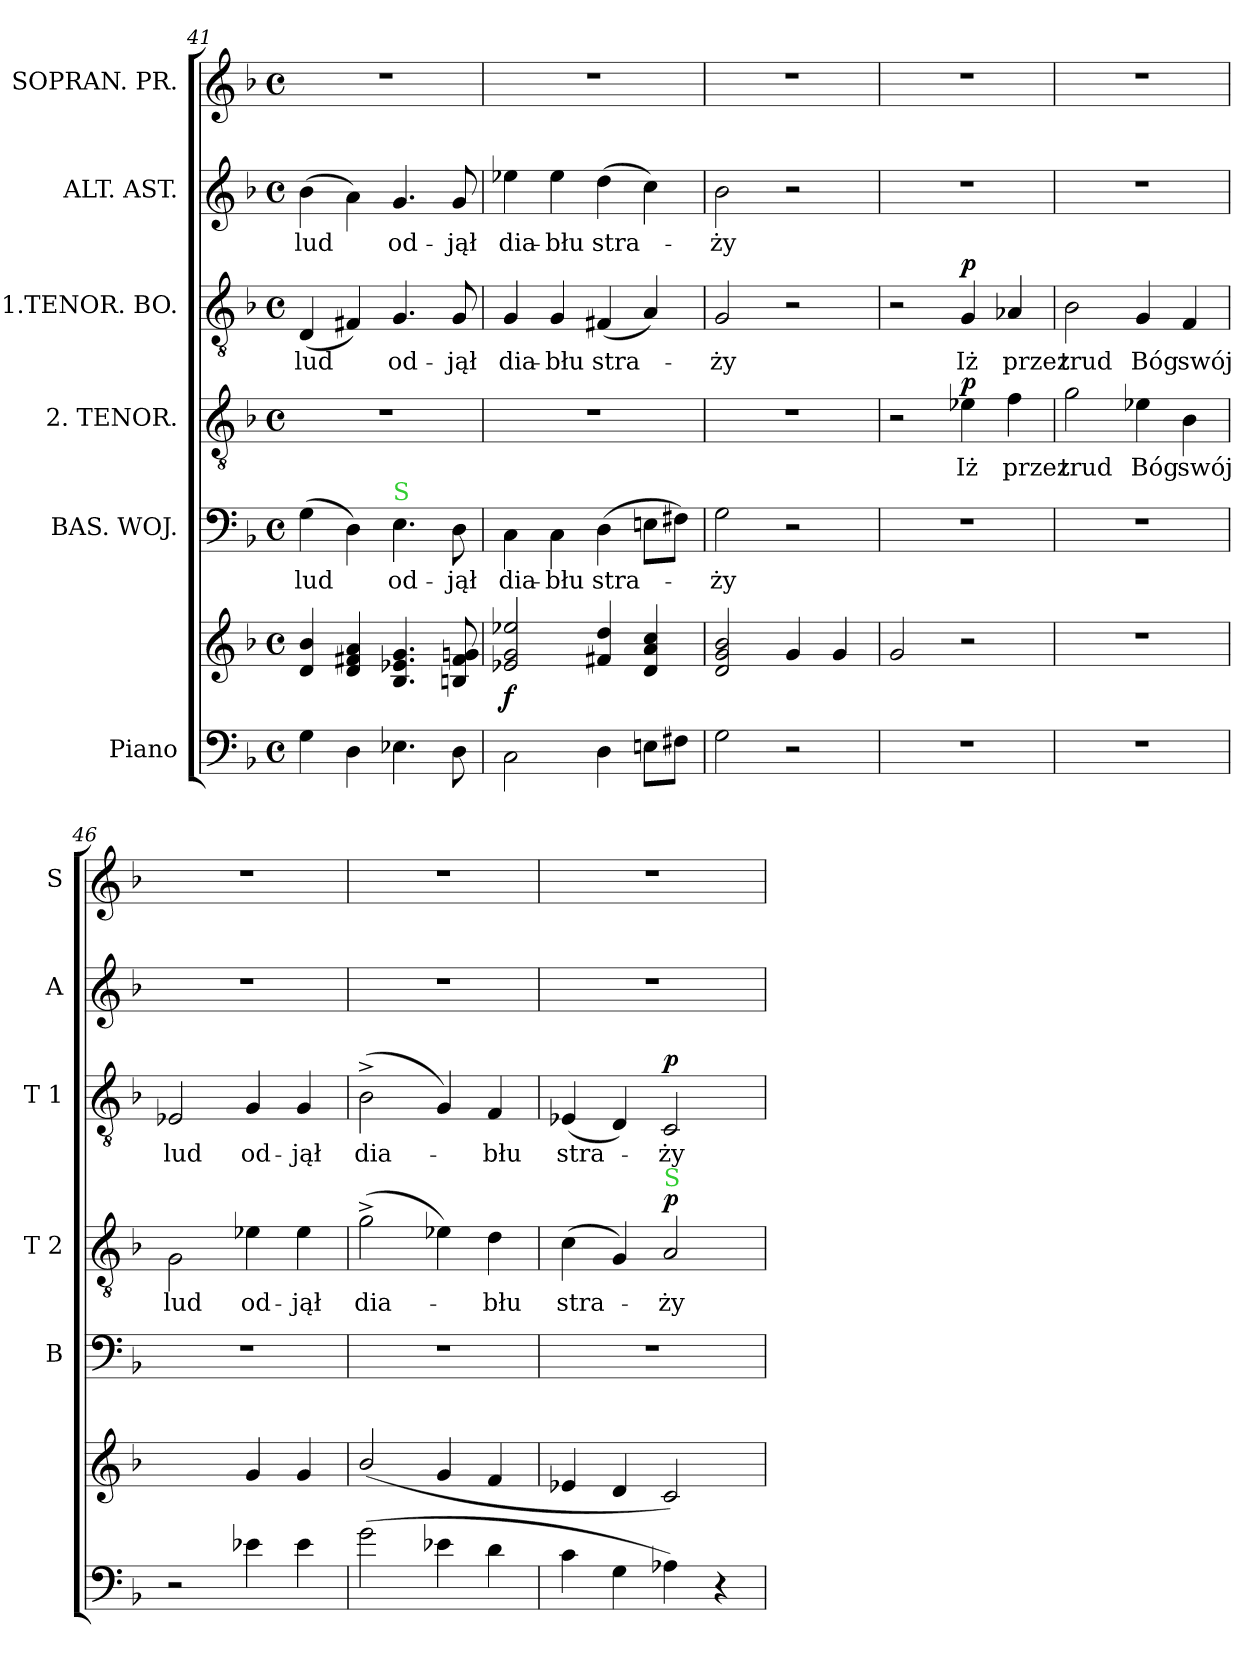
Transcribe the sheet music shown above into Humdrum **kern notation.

**kern	**kern	**dynam	**kern	**text	**kern	**text	**dynam	**kern	**text	**dynam	**kern	**text	**kern
*part6	*part6	*part6	*part5	*part5	*part4	*part4	*part4	*part3	*part3	*part3	*part2	*part2	*part1
*staff7	*staff6	*staff6/7	*staff5	*staff5	*staff4	*staff4	*staff4	*staff3	*staff3	*staff3	*staff2	*staff2	*staff1
*I"Piano	*	*	*I"BAS. WOJ.	*	*I"2. TENOR.	*	*	*I"1.TENOR. BO.	*	*	*I"ALT. AST.	*	*I"SOPRAN. PR.
*	*	*	*I'B	*	*I'T 2	*	*	*I'T 1	*	*	*I'A	*	*I'S
*clefF4	*clefG2	*	*clefF4	*	*clefGv2	*	*	*clefGv2	*	*	*clefG2	*	*clefG2
*k[b-]	*k[b-]	*	*k[b-]	*	*k[b-]	*	*	*k[b-]	*	*	*k[b-]	*	*k[b-]
*d:	*d:	*	*d:	*	*d:	*	*	*d:	*	*	*d:	*	*d:
*M4/4	*M4/4	*	*M4/4	*	*M4/4	*	*	*M4/4	*	*	*M4/4	*	*M4/4
*met(c)	*met(c)	*	*met(c)	*	*met(c)	*	*	*met(c)	*	*	*met(c)	*	*met(c)
=41	=41	=41	=41	=41	=41	=41	=41	=41	=41	=41	=41	=41	=41
4G\	4d/ 4b-/	.	(4G\	lud	1r	.	.	(4D/	lud	.	(4b-\	lud	1r
4D\	4d/ 4f#X/ 4a/	.	4D\)	.	.	.	.	4F#X/)	.	.	4a\)	.	.
!	!	!	!LO:TX:a:color=limegreen:t=S	!	!	!	!	!	!	!	!	!	!
4.E-X\	4.B-/ 4.e-X/ 4.g/	.	4.E\	od-	.	.	.	4.G/	od-	.	4.g/	od-	.
8D\	8Bn/ 8f#/ 8gn/	.	8D\	-jął	.	.	.	8G/	-jął	.	8g/	-jął	.
=42	=42	=42	=42	=42	=42	=42	=42	=42	=42	=42	=42	=42	=42
2C\	2e-X/ 2g/ 2ee-X/	f	4C\	dia-	1r	.	.	4G/	dia-	.	4ee-X\	dia-	1r
.	.	.	4C\	-błu	.	.	.	4G/	-błu	.	4ee-\	-błu	.
4D\	4f#X/ 4dd/	.	(4D\	stra-	.	.	.	(4F#X/	stra-	.	(4dd\	stra-	.
8En\L	4d/ 4a/ 4cc/	.	8En\L	.	.	.	.	4A/)	.	.	4cc\)	.	.
8F#X\J	.	.	8F#X\J)	.	.	.	.	.	.	.	.	.	.
=43	=43	=43	=43	=43	=43	=43	=43	=43	=43	=43	=43	=43	=43
2G\	2d/ 2g/ 2b-/	.	2G\	-ży	1r	.	.	2G/	-ży	.	2b-\	-ży	1r
2r	4g/	.	2r	.	.	.	.	2r	.	.	2r	.	.
.	4g/	.	.	.	.	.	.	.	.	.	.	.	.
=44	=44	=44	=44	=44	=44	=44	=44	=44	=44	=44	=44	=44	=44
1r	2g/	.	1r	.	2r	.	.	2r	.	.	1r	.	1r
!	!	!	!	!	!	!	!LO:DY:a	!	!	!LO:DY:a	!	!	!
.	2r	.	.	.	4e-X\	Iż	p	4G/	Iż	p	.	.	.
.	.	.	.	.	4f\	przez	.	4A-X/	przez	.	.	.	.
=45	=45	=45	=45	=45	=45	=45	=45	=45	=45	=45	=45	=45	=45
1r	1r	.	1r	.	2g\	trud	.	2B-\	trud	.	1r	.	1r
.	.	.	.	.	4e-X\	Bóg	.	4G/	Bóg	.	.	.	.
.	.	.	.	.	4B-\	swój	.	4F/	swój	.	.	.	.
=46	=46	=46	=46	=46	=46	=46	=46	=46	=46	=46	=46	=46	=46
2r	2ryy	.	1r	.	2G\	lud	.	2E-X/	lud	.	1r	.	1r
4e-X\	4g/	.	.	.	4e-X\	od-	.	4G/	od-	.	.	.	.
4e-\	4g/	.	.	.	4e-\	-jął	.	4G/	-jął	.	.	.	.
=47	=47	=47	=47	=47	=47	=47	=47	=47	=47	=47	=47	=47	=47
(2g\	(2b-/	.	1r	.	(2g^\	dia-	.	(2B-^\	dia-	.	1r	.	1r
4e-X\	4g/	.	.	.	4e-X\)	.	.	4G/)	.	.	.	.	.
4d\	4f/	.	.	.	4d\	-błu	.	4F/	-błu	.	.	.	.
=48	=48	=48	=48	=48	=48	=48	=48	=48	=48	=48	=48	=48	=48
4c\	4e-X/	.	1r	.	(4c\	stra-	.	(4E-X/	stra-	.	1r	.	1r
4G\	4d/	.	.	.	4G/)	.	.	4D/)	.	.	.	.	.
!	!	!	!	!	!LO:TX:a:color=limegreen:t=S	!	!	!	!	!	!	!	!
!	!	!	!	!	!	!	!LO:DY:a	!	!	!LO:DY:a	!	!	!
4A-X\)	2c/)	.	.	.	2A/	-ży	p	2C/	-ży	p	.	.	.
4r	.	.	.	.	.	.	.	.	.	.	.	.	.
=	=	=	=	=	=	=	=	=	=	=	=	=	=
*-	*-	*-	*-	*-	*-	*-	*-	*-	*-	*-	*-	*-	*-
